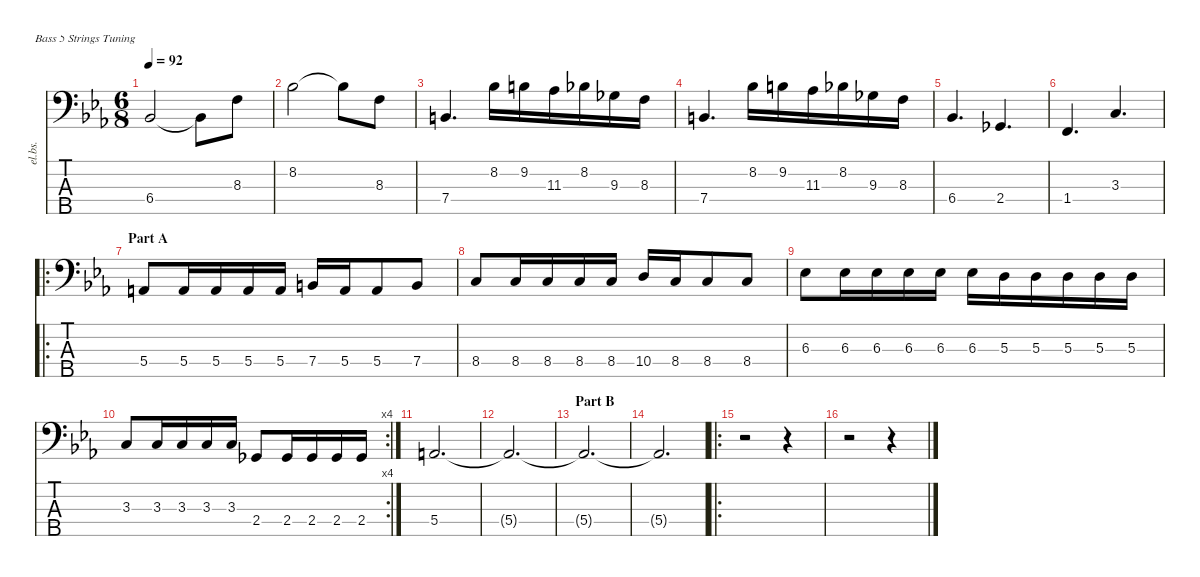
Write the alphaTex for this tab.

\defaultSystemsLayout 4
\hideDynamics
\bracketExtendMode nobrackets
\track ("Bass - Martin Lopez" "el.bs.") {instrument electricbassfinger}
\staff {score tabs}
\tuning (G2 D2 A1 E1 B0)
\ts (6 8)
\tempo 92
\clef f4
\ks cminor
6.4{acc b}.2{dy f beam Up} 6.4{t acc b}.8{beam Down} 8.3{acc forcenatural}.8{beam Down} |
8.2{acc b}.2{beam Down} 8.2{t acc b}.8{beam Down} 8.3{acc forcenatural}.8{beam Down} |
7.4{acc forcenatural}.4{d beam Up} 8.2{acc b}.16{beam Down} 9.2{acc forcenatural}.16{beam Down} 11.3{acc b}.16{beam Down} 8.2{acc b}.16{beam Down} 9.3{acc b}.16{beam Down} 8.3{acc forcenatural}.16{beam Down} |
7.4{acc forcenatural}.4{d beam Up} 8.2{acc b}.16{beam Down} 9.2{acc forcenatural}.16{beam Down} 11.3{acc b}.16{beam Down} 8.2{acc b}.16{beam Down} 9.3{acc b}.16{beam Down} 8.3{acc forcenatural}.16{beam Down} |
6.4{acc b}.4{d beam Up} 2.4{acc b}.4{d beam Up} |
1.4{acc forcenatural}.4{d beam Up} 3.3{acc forcenatural}.4{d beam Up} |
\ro
\section ("" "Part A")
5.4{acc forcenatural}.8{beam Up} 5.4{acc forcenatural}.16{beam Up} 5.4{acc forcenatural}.16{beam Up} 5.4{acc forcenatural}.16{beam Up} 5.4{acc forcenatural}.16{beam Up} 7.4{acc forcenatural}.16{beam Up} 5.4{acc forcenatural}.16{beam Up} 5.4{acc forcenatural}.8{beam Up} 7.4{acc forcenatural}.8{beam Up} |
8.4{acc forcenatural}.8{beam Up} 8.4{acc forcenatural}.16{beam Up} 8.4{acc forcenatural}.16{beam Up} 8.4{acc forcenatural}.16{beam Up} 8.4{acc forcenatural}.16{beam Up} 10.4{acc forcenatural}.16{beam Up} 8.4{acc forcenatural}.16{beam Up} 8.4{acc forcenatural}.8{beam Up} 8.4{acc forcenatural}.8{beam Up} |
6.3{acc b}.8{beam Down} 6.3{acc b}.16{beam Down} 6.3{acc b}.16{beam Down} 6.3{acc b}.16{beam Down} 6.3{acc b}.16{beam Down} 6.3{acc b}.16{beam Down} 5.3{acc forcenatural}.16{beam Down} 5.3{acc forcenatural}.16{beam Down} 5.3{acc forcenatural}.16{beam Down} 5.3{acc forcenatural}.16{beam Down} 5.3{acc forcenatural}.16{beam Down} |
\rc 4
3.3{acc forcenatural}.8{beam Up} 3.3{acc forcenatural}.16{beam Up} 3.3{acc forcenatural}.16{beam Up} 3.3{acc forcenatural}.16{beam Up} 3.3{acc forcenatural}.16{beam Up} 2.4{acc b}.8{beam Up} 2.4{acc b}.16{beam Up} 2.4{acc b}.16{beam Up} 2.4{acc b}.16{beam Up} 2.4{acc b}.16{beam Up} |
5.4{acc forcenatural}.2{d beam Up} |
5.4{t acc forcenatural}.2{d beam Up} |
\section ("" "Part B")
5.4{t acc forcenatural}.2{d beam Up} |
5.4{t acc forcenatural}.2{d beam Up} |
\ro
r.2{beam Down} r.4{beam Down} |
r.2{beam Down} r.4{beam Down}
